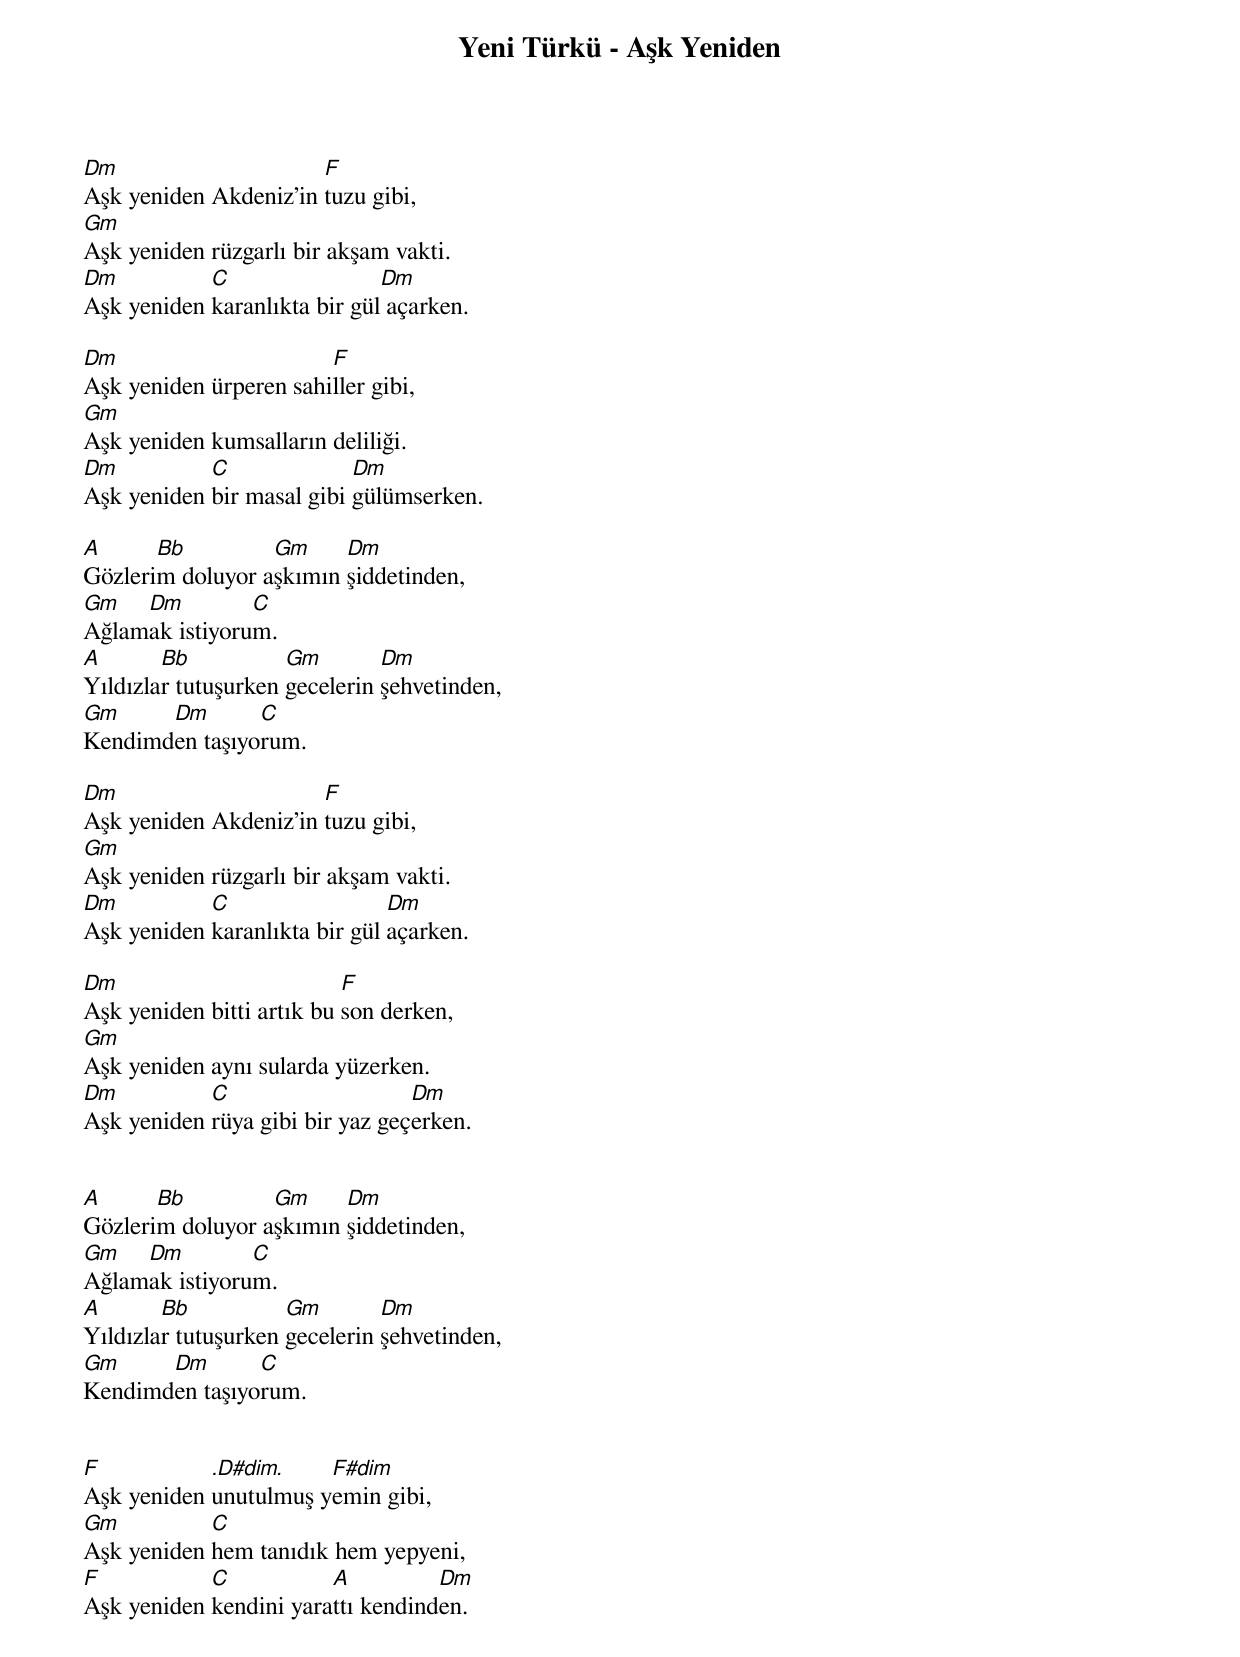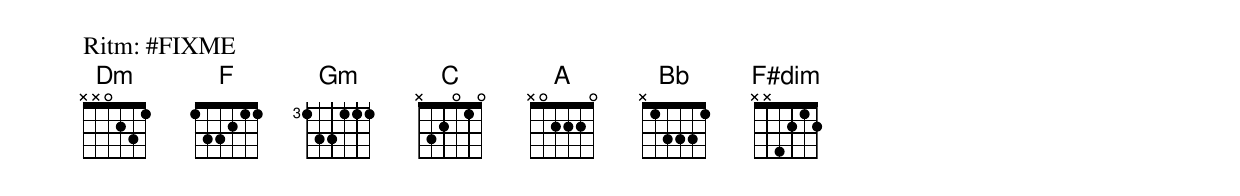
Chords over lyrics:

Yeni Türkü - Aşk Yeniden

Dm                     F
Aşk yeniden Akdeniz'in tuzu gibi,
Gm
Aşk yeniden rüzgarlı bir akşam vakti.
Dm          C                 Dm
Aşk yeniden karanlıkta bir gül açarken.

Dm                      F
Aşk yeniden ürperen sahiller gibi,
Gm
Aşk yeniden kumsalların deliliği.
Dm          C              Dm
Aşk yeniden bir masal gibi gülümserken.

A      Bb         Gm     Dm
Gözlerim doluyor aşkımın şiddetinden,
Gm   Dm         C
Ağlamak istiyorum.
A       Bb           Gm        Dm
Yıldızlar tutuşurken gecelerin şehvetinden,
Gm     Dm       C
Kendimden taşıyorum.

Dm                     F
Aşk yeniden Akdeniz'in tuzu gibi,
Gm
Aşk yeniden rüzgarlı bir akşam vakti.
Dm          C                  Dm
Aşk yeniden karanlıkta bir gül açarken.

Dm                         F
Aşk yeniden bitti artık bu son derken,
Gm
Aşk yeniden aynı sularda yüzerken.
Dm          C                    Dm
Aşk yeniden rüya gibi bir yaz geçerken.


A      Bb         Gm     Dm
Gözlerim doluyor aşkımın şiddetinden,
Gm   Dm         C
Ağlamak istiyorum.
A       Bb           Gm        Dm
Yıldızlar tutuşurken gecelerin şehvetinden,
Gm     Dm       C
Kendimden taşıyorum.


F           .D#dim.    F#dim
Aşk yeniden unutulmuş yemin gibi,
Gm          C
Aşk yeniden hem tanıdık hem yepyeni,
F           C           A          Dm
Aşk yeniden kendini yarattı kendinden.

Ritm: #FIXME
